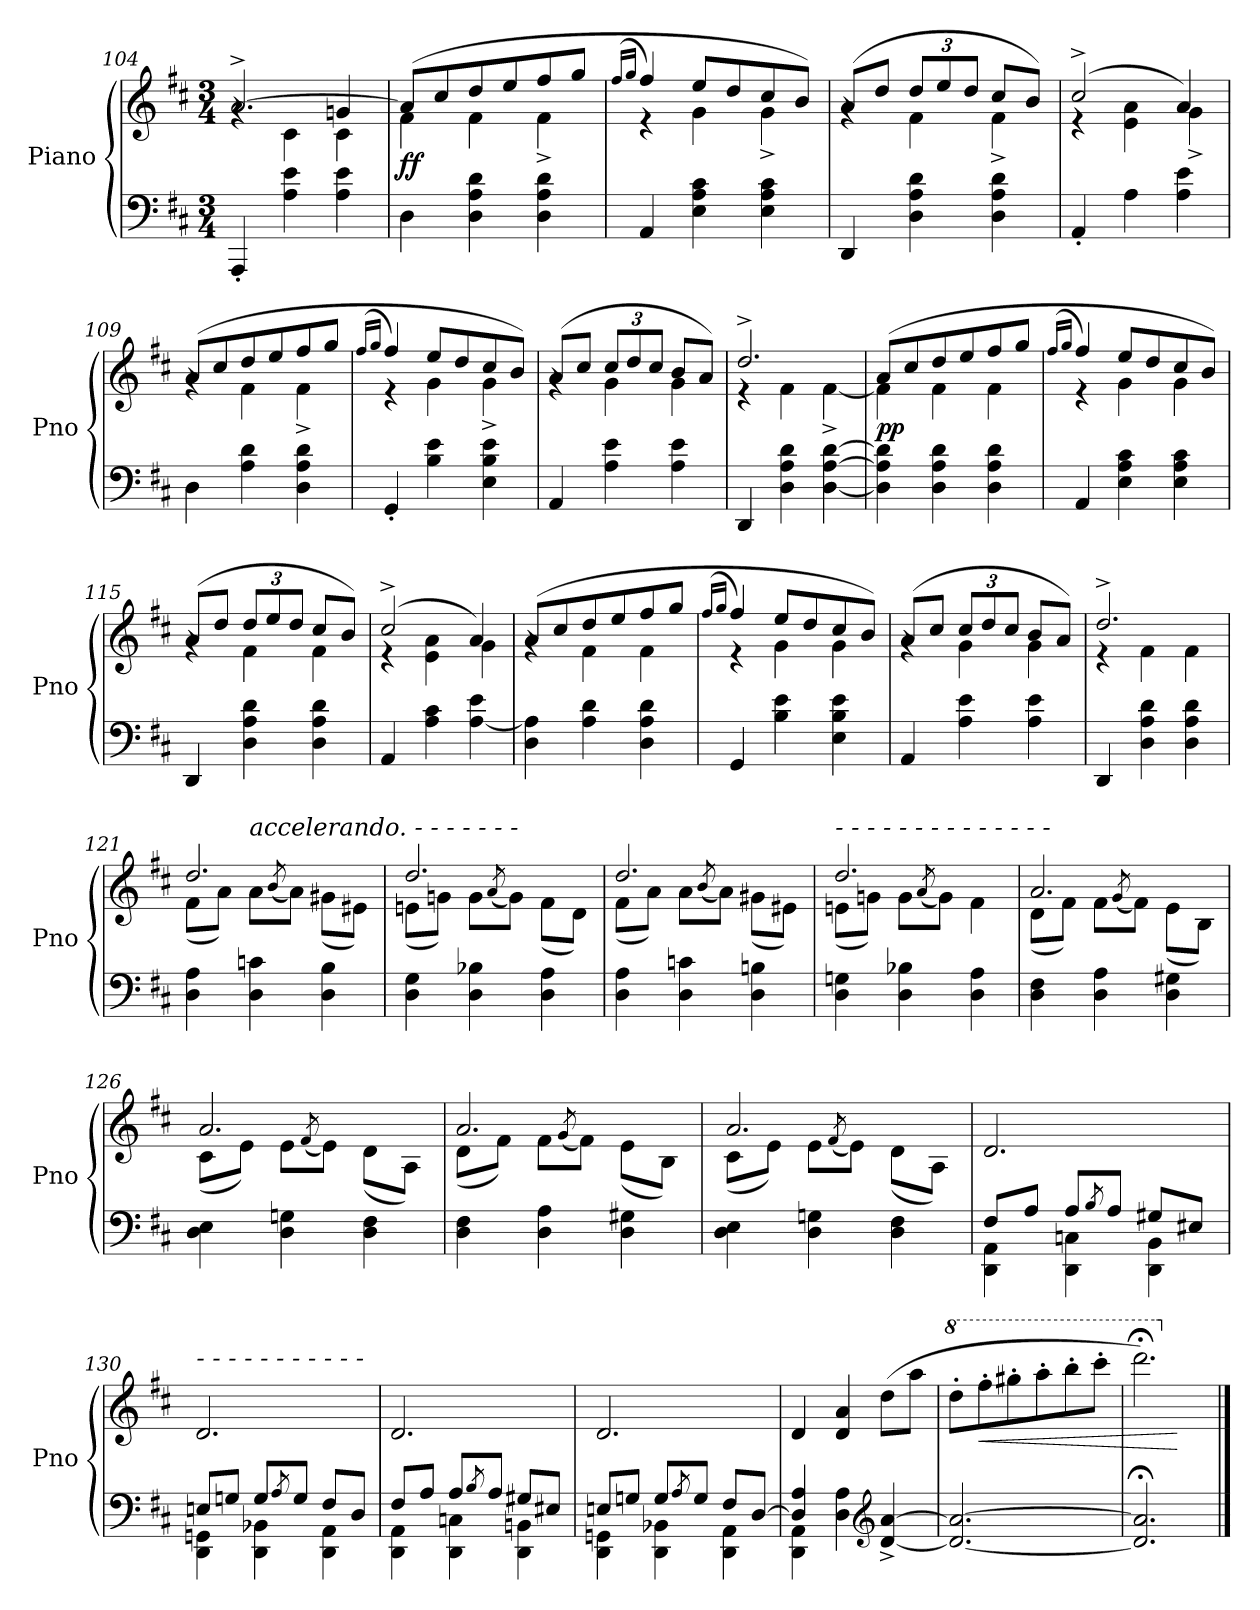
**kern	**kern	**dynam
*part1	*part1	*part1
*staff2	*staff1	*staff1/2
*I"Piano	*	*
*I'Pno	*	*
*clefF4	*clefG2	*
*k[f#c#]	*k[f#c#]	*
*M3/4	*M3/4	*
=104	=104	=104
*	*^	*
*	*	*^	*
4AAA'/	[2.a^/	4rg	2ryy	.
4A\ 4e\	.	4c#\	.	.
4A\ 4e\	.	4c#\	4gn/	.
=105	=105	=105	=105	=105
!	!	!	!	!LO:DY:b
*	*	*v	*v	*
4D\	(8a/L]	4f#\	ff
.	8cc#/	.	.
4D\ 4A\ 4d\	8dd/	4f#\	.
.	8ee/	.	.
4D\ 4A\ 4d\	8ff#/	4f#^\	.
.	8gg/J	.	.
!!LO:LB:g=z	!!
=106	=106	=106	=106
.	(16qff#/LL	.	.
.	16qgg/JJ	.	.
4AA/	4ff#/)	4r	.
4E\ 4A\ 4c#\	8ee/L	4g\	.
.	8dd/	.	.
4E\ 4A\ 4c#\	8cc#/	4g^\	.
.	8b/J)	.	.
=107	=107	=107	=107
4DD/	(8a/L	4rg	.
.	8dd/J	.	.
*	*Xbrackettup	*	*
4D\ 4A\ 4d\	12dd/L	4f#\	.
.	12ee/	.	.
.	12dd/J	.	.
4D\ 4A\ 4d\	8cc#/L	4f#^\	.
.	8b/J)	.	.
=108	=108	=108	=108
4AA'/	(2cc#^/	4r	.
4A\	.	4e\ 4a\	.
4A\ 4e\	4a/)	4g^\	.
=109	=109	=109	=109
4D\	(8a/L	4rg	.
.	8cc#/	.	.
4A\ 4d\	8dd/	4f#\	.
.	8ee/	.	.
4D\ 4A\ 4d\	8ff#/	4f#^\	.
.	8gg/J	.	.
=110	=110	=110	=110
.	(16qff#/LL	.	.
.	16qgg/JJ	.	.
4GG'/	4ff#/)	4r	.
4B\ 4e\	8ee/L	4g\	.
.	8dd/	.	.
4E\ 4B\ 4e\	8cc#/	4g^\	.
.	8b/J)	.	.
=111	=111	=111	=111
4AA/	(8a/L	4rg	.
.	8cc#/J	.	.
4A\ 4e\	12cc#/L	4g\	.
.	12dd/	.	.
.	12cc#/J	.	.
4A\ 4e\	8b/L	4g\	.
.	8a/J)	.	.
!!LO:LB:g=z	!!
=112	=112	=112	=112
4DD/	2.dd^/	4r	.
4D\ 4A\ 4d\	.	4f#\	.
[4D\ [4A\ [4d\	.	[4f#^\	.
=113	=113	=113	=113
!	!	!	!LO:DY:b
4D\] 4A\] 4d\]	(8a/L	4f#\]	pp
.	8cc#/	.	.
4D\ 4A\ 4d\	8dd/	4f#\	.
.	8ee/	.	.
4D\ 4A\ 4d\	8ff#/	4f#\	.
.	8gg/J	.	.
=114	=114	=114	=114
.	(16qff#/LL	.	.
.	16qgg/JJ	.	.
4AA/	4ff#/)	4r	.
4E\ 4A\ 4c#\	8ee/L	4g\	.
.	8dd/	.	.
4E\ 4A\ 4c#\	8cc#/	4g\	.
.	8b/J)	.	.
=115	=115	=115	=115
4DD/	(8a/L	4rg	.
.	8dd/J	.	.
4D\ 4A\ 4d\	12dd/L	4f#\	.
.	12ee/	.	.
.	12dd/J	.	.
4D\ 4A\ 4d\	8cc#/L	4f#\	.
.	8b/J)	.	.
=116	=116	=116	=116
4AA/	(2cc#^/	4r	.
4A\ 4c#\	.	4e\ 4a\	.
[4A\ 4e\	4a/)	4g\	.
=117	=117	=117	=117
4D\ 4A\]	(8a/L	4rg	.
.	8cc#/	.	.
4A\ 4d\	8dd/	4f#\	.
.	8ee/	.	.
4D\ 4A\ 4d\	8ff#/	4f#\	.
.	8gg/J	.	.
!!LO:LB:g=z	!!
=118	=118	=118	=118
.	(16qff#/LL	.	.
.	16qgg/JJ	.	.
4GG/	4ff#/)	4r	.
4B\ 4e\	8ee/L	4g\	.
.	8dd/	.	.
4E\ 4B\ 4e\	8cc#/	4g\	.
.	8b/J)	.	.
=119	=119	=119	=119
4AA/	(8a/L	4rg	.
.	8cc#/J	.	.
4A\ 4e\	12cc#/L	4g\	.
.	12dd/	.	.
.	12cc#/J	.	.
4A\ 4e\	8b/L	4g\	.
.	8a/J)	.	.
=120	=120	=120	=120
4DD/	2.dd^/	4r	.
4D\ 4A\ 4d\	.	4f#\	.
4D\ 4A\ 4d\	.	4f#\	.
=121	=121	=121	=121
4D\ 4A\	2.dd/	(8f#\L	.
.	.	8a\J)	.
!	!	!LO:TX:a:i:t=accelerando.     -          -          -          -          -          -         -	!
4D\ 4cn\	.	8a\L	.
.	.	(8qb/	.
.	.	8a\J)	.
4D\ 4B\	.	(8g#X\L	.
.	.	8e#X\J)	.
=122	=122	=122	=122
4D\ 4G\	2.dd/	(8en\L	.
.	.	8gn\J)	.
4D\ 4B-X\	.	8g\L	.
.	.	(8qa/	.
.	.	8g\J)	.
4D\ 4A\	.	(8f#\L	.
.	.	8d\J)	.
=123	=123	=123	=123
4D\ 4A\	2.dd/	(8f#\L	.
.	.	8a\J)	.
4D\ 4cn\	.	8a\L	.
.	.	(8qb/	.
.	.	8a\J)	.
4D\ 4Bn\	.	(8g#X\L	.
.	.	8e#X\J)	.
!!LO:LB:g=z	!!
=124	=124	=124	=124
!	!LO:TX:a:i:t=-          -          -          -          -          -         -         -          -          -          -          -          -         -	!	!
4D\ 4Gn\	2.dd/	(8en\L	.
.	.	8gn\J)	.
4D\ 4B-X\	.	8g\L	.
.	.	(8qa/	.
.	.	8g\J)	.
4D\ 4A\	.	4f#\	.
=125	=125	=125	=125
4D\ 4F#\	2.a/	(8d\L	.
.	.	8f#\J)	.
4D\ 4A\	.	8f#\L	.
.	.	(8qg/	.
.	.	8f#\J)	.
4D\ 4G#X\	.	(8e\L	.
.	.	8B\J)	.
=126	=126	=126	=126
4D\ 4E\	2.a/	(8c#\L	.
.	.	8e\J)	.
4D\ 4Gn\	.	8e\L	.
.	.	(8qf#/	.
.	.	8e\J)	.
4D\ 4F#\	.	(8d\L	.
.	.	8A\J)	.
=127	=127	=127	=127
4D\ 4F#\	2.a/	(8d\L	.
.	.	8f#\J)	.
4D\ 4A\	.	8f#\L	.
.	.	(8qg/	.
.	.	8f#\J)	.
4D\ 4G#X\	.	(8e\L	.
.	.	8B\J)	.
=128	=128	=128	=128
4D\ 4E\	2.a/	(8c#\L	.
.	.	8e\J)	.
4D\ 4Gn\	.	8e\L	.
.	.	(8qf#/	.
.	.	8e\J)	.
4D\ 4F#\	.	(8d\L	.
.	.	8A\J)	.
=129	=129	=129	=129
*^	*	*	*
!	!	!LO:TX:a:i:t=smorzando.     -	!	!
*	*	*v	*v	*
8F#/L	4DD\ 4AA\	2.d/	.
8A/J	.	.	.
8A/L	4DD\ 4Cn\	.	.
8qB/	.	.	.
8A/J	.	.	.
8G#X/L	4DD\ 4BB\	.	.
8E#X/J	.	.	.
!!LO:LB:g=z
=130	=130	=130	=130
!	!	!LO:TX:a:i:t=-          -          -          -          -          -         -         -          -          -         -	!
8En/L	4DD\ 4GGn\	2.d/	.
8Gn/J	.	.	.
8G/L	4DD\ 4BB-X\	.	.
8qA/	.	.	.
8G/J	.	.	.
8F#/L	4DD\ 4AA\	.	.
8D/J	.	.	.
=131	=131	=131	=131
8F#/L	4DD\ 4AA\	2.d/	.
8A/J	.	.	.
8A/L	4DD\ 4Cn\	.	.
8qB/	.	.	.
8A/J	.	.	.
8G#X/L	4DD\ 4BBn\	.	.
8E#X/J	.	.	.
=132	=132	=132	=132
8En/L	4DD\ 4GGn\	2.d/	.
8Gn/J	.	.	.
8G/L	4DD\ 4BB-X\	.	.
8qA/	.	.	.
8G/J	.	.	.
8F#/L	4DD\ 4AA\	.	.
[8D/J	.	.	.
=133	=133	=133	=133
4D/] 4A/	4DD\ 4AA\	4d/	.
4D\ 4A\	2ryy	4d/ 4a/	.
*clefG2	*	*	*
[4d/^ [4a/^	.	(8dd\L	.
.	.	8aa\J	.
*v	*v	*	*
=134	=134	=134
*	*8va	*
2.d/_ 2.a/_	8ddd'\L	.
!	!	!LO:HP:b
.	8fff#'\	<
.	8ggg#X'\	.
.	8aaa'\	.
.	8bbb'\	.
.	8cccc#'\J	.
=135	=135	=135
2.d/]; 2.a/];	2.dddd;<\)	.
.	.	[
*	*X8va	*
==	==	==
*-	*-	*-
